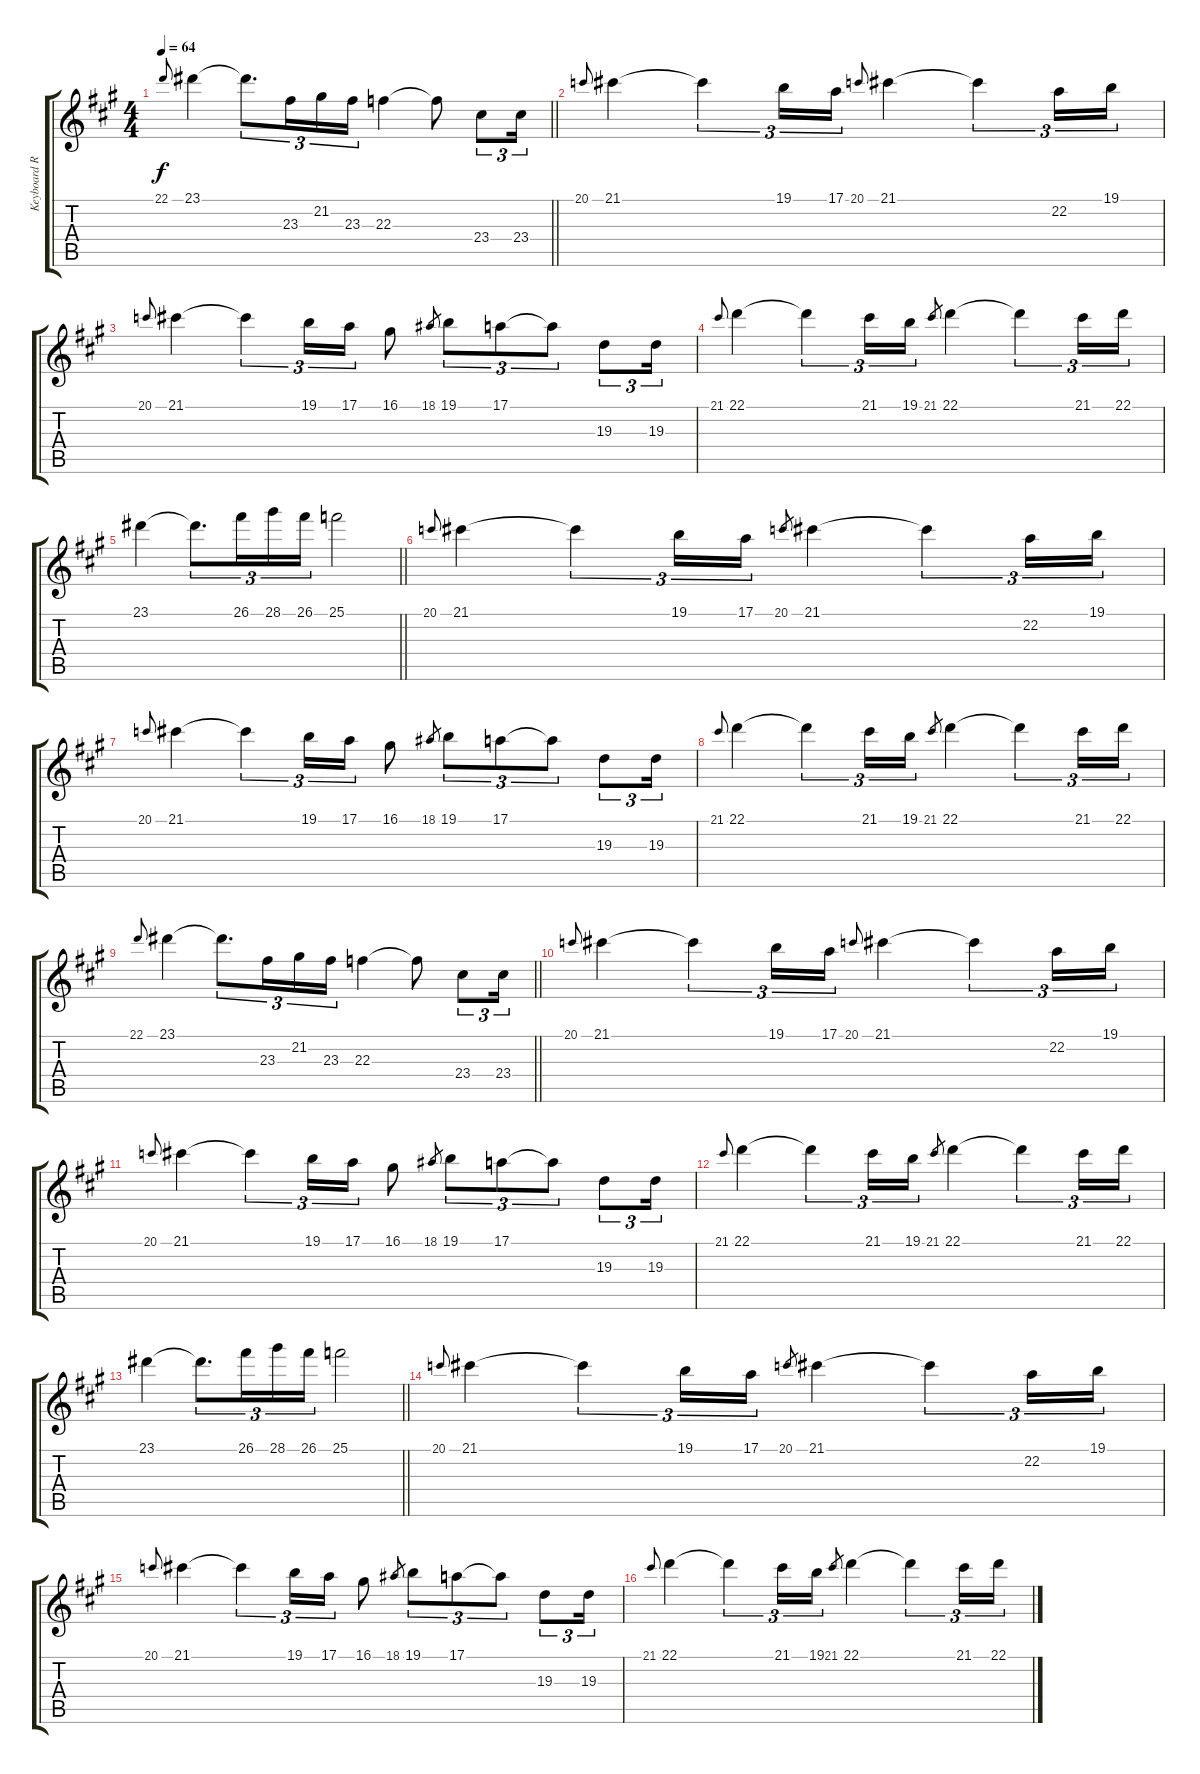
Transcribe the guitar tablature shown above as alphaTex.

\track ("Keyboard R" "Keyboard R") {instrument pad1newage}
\staff {score tabs}
\tuning (E4 B3 G3 D3 A2 E2) {hide}
\ts (4 4)
\tempo 64
\clef g2
\barLineRight lightlight
\ks f#minor
22.1.8{gr onbeat dy f} 23.1.4 23.1{t}.8{d tu (3 2)} 23.3.16{tu (3 2)} 21.2.16{tu (3 2)} 23.3.16{tu (3 2)} 22.3.4 22.3{t}.8 23.4.8{tu (3 2)} 23.4.16{tu (3 2)} |
20.1.8{gr onbeat} 21.1.4 21.1{t}.4{tu (3 2)} 19.1.16{tu (3 2)} 17.1.16{tu (3 2)} 20.1.8{gr onbeat} 21.1.4 21.1{t}.4{tu (3 2)} 22.2.16{tu (3 2)} 19.1.16{tu (3 2)} |
20.1.8{gr onbeat} 21.1.4 21.1{t}.4{tu (3 2)} 19.1.16{tu (3 2)} 17.1.16{tu (3 2)} 16.1.8 18.1.8{gr} 19.1.8{tu (3 2)} 17.1.8{tu (3 2)} 17.1{t}.8{tu (3 2)} 19.3.8{tu (3 2)} 19.3.16{tu (3 2)} |
21.1.8{gr onbeat} 22.1.4 22.1{t}.4{tu (3 2)} 21.1.16{tu (3 2)} 19.1.16{tu (3 2)} 21.1.8{gr} 22.1.4 22.1{t}.4{tu (3 2)} 21.1.16{tu (3 2)} 22.1.16{tu (3 2)} |
\barLineRight lightlight
23.1.4 23.1{t}.8{d tu (3 2)} 26.1.16{tu (3 2)} 28.1.16{tu (3 2)} 26.1.16{tu (3 2)} 25.1.2 |
20.1.8{gr onbeat} 21.1.4 21.1{t}.4{tu (3 2)} 19.1.16{tu (3 2)} 17.1.16{tu (3 2)} 20.1.8{gr} 21.1.4 21.1{t}.4{tu (3 2)} 22.2.16{tu (3 2)} 19.1.16{tu (3 2)} |
20.1.8{gr onbeat} 21.1.4 21.1{t}.4{tu (3 2)} 19.1.16{tu (3 2)} 17.1.16{tu (3 2)} 16.1.8 18.1.8{gr} 19.1.8{tu (3 2)} 17.1.8{tu (3 2)} 17.1{t}.8{tu (3 2)} 19.3.8{tu (3 2)} 19.3.16{tu (3 2)} |
21.1.8{gr onbeat} 22.1.4 22.1{t}.4{tu (3 2)} 21.1.16{tu (3 2)} 19.1.16{tu (3 2)} 21.1.8{gr} 22.1.4 22.1{t}.4{tu (3 2)} 21.1.16{tu (3 2)} 22.1.16{tu (3 2)} |
\barLineRight lightlight
22.1.8{gr onbeat} 23.1.4 23.1{t}.8{d tu (3 2)} 23.3.16{tu (3 2)} 21.2.16{tu (3 2)} 23.3.16{tu (3 2)} 22.3.4 22.3{t}.8 23.4.8{tu (3 2)} 23.4.16{tu (3 2)} |
20.1.8{gr onbeat} 21.1.4 21.1{t}.4{tu (3 2)} 19.1.16{tu (3 2)} 17.1.16{tu (3 2)} 20.1.8{gr onbeat} 21.1.4 21.1{t}.4{tu (3 2)} 22.2.16{tu (3 2)} 19.1.16{tu (3 2)} |
20.1.8{gr onbeat} 21.1.4 21.1{t}.4{tu (3 2)} 19.1.16{tu (3 2)} 17.1.16{tu (3 2)} 16.1.8 18.1.8{gr} 19.1.8{tu (3 2)} 17.1.8{tu (3 2)} 17.1{t}.8{tu (3 2)} 19.3.8{tu (3 2)} 19.3.16{tu (3 2)} |
21.1.8{gr onbeat} 22.1.4 22.1{t}.4{tu (3 2)} 21.1.16{tu (3 2)} 19.1.16{tu (3 2)} 21.1.8{gr} 22.1.4 22.1{t}.4{tu (3 2)} 21.1.16{tu (3 2)} 22.1.16{tu (3 2)} |
\barLineRight lightlight
23.1.4 23.1{t}.8{d tu (3 2)} 26.1.16{tu (3 2)} 28.1.16{tu (3 2)} 26.1.16{tu (3 2)} 25.1.2 |
20.1.8{gr onbeat} 21.1.4 21.1{t}.4{tu (3 2)} 19.1.16{tu (3 2)} 17.1.16{tu (3 2)} 20.1.8{gr} 21.1.4 21.1{t}.4{tu (3 2)} 22.2.16{tu (3 2)} 19.1.16{tu (3 2)} |
20.1.8{gr onbeat} 21.1.4 21.1{t}.4{tu (3 2)} 19.1.16{tu (3 2)} 17.1.16{tu (3 2)} 16.1.8 18.1.8{gr} 19.1.8{tu (3 2)} 17.1.8{tu (3 2)} 17.1{t}.8{tu (3 2)} 19.3.8{tu (3 2)} 19.3.16{tu (3 2)} |
21.1.8{gr onbeat} 22.1.4 22.1{t}.4{tu (3 2)} 21.1.16{tu (3 2)} 19.1.16{tu (3 2)} 21.1.8{gr} 22.1.4 22.1{t}.4{tu (3 2)} 21.1.16{tu (3 2)} 22.1.16{tu (3 2)}
